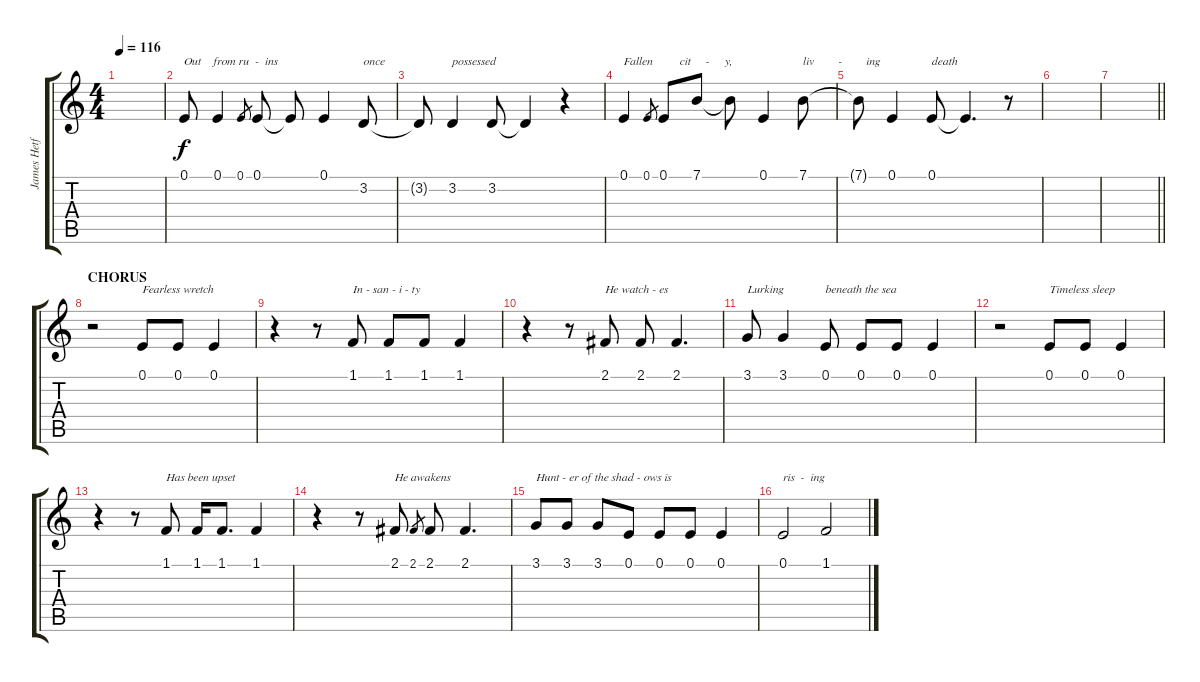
\track ("James Hetfeild (Vocals)" "James Hetf") {instrument churchorgan}
\staff {score tabs}
\tuning (E4 B3 G3 D3 A2 E2) {hide}
\ts (4 4)
\tempo 116
\clef g2
\ks c
|
0.1.8{txt "Out    from ru  -  ins"} 0.1.4 0.1.8{gr} 0.1.8 0.1{t}.8 0.1.4 3.2.8{txt "once"} |
3.2{t}.8 3.2.4{txt "possessed"} 3.2.8 3.2{t}.4 r.4 |
0.1.4{txt "Fallen         cit     -     y,"} 0.1.8{gr} 0.1.8 7.1.8 7.1{t}.8 0.1.4 7.1.8{txt "liv        -        ing       "} |
7.1{t}.8 0.1.4 0.1.8{txt "death"} 0.1{t}.4{d} r.8 |
|
\barLineRight lightlight
|
\section ("" "CHORUS")
r.2 0.1.8{txt "Fearless wretch"} 0.1.8 0.1.4 |
r.4 r.8 1.1.8{txt "In - san - i - ty"} 1.1.8 1.1.8 1.1.4 |
r.4 r.8 2.1.8{txt "He watch - es"} 2.1.8 2.1.4{d} |
3.1.8{txt "Lurking"} 3.1.4 0.1.8{txt "beneath the sea"} 0.1.8 0.1.8 0.1.4 |
r.2 0.1.8{txt "Timeless sleep"} 0.1.8 0.1.4 |
r.4 r.8 1.1.8{txt "Has been upset"} 1.1.16 1.1.8{d} 1.1.4 |
r.4 r.8 2.1.8{txt "He awakens"} 2.1.8{gr} 2.1.8 2.1.4{d} |
3.1.8{txt "Hunt - er of the shad - ows is"} 3.1.8 3.1.8 0.1.8 0.1.8 0.1.8 0.1.4 |
0.1.2{txt "ris  -  ing"} 1.1.2
